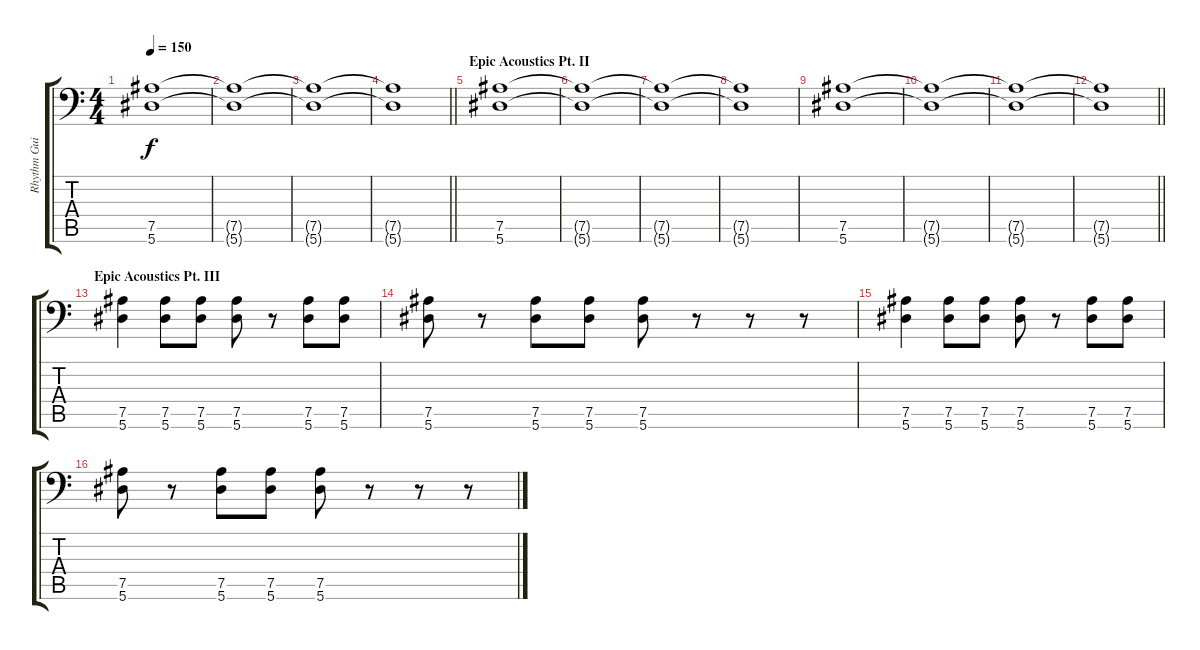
\track ("Rhythm Guitar II" "Rhythm Gui") {instrument distortionguitar}
\staff {score tabs}
\tuning (Bb3 F3 Db3 Ab2 Eb2 Bb1) {hide}
\ts (4 4)
\tempo 150
\clef f4
\ks c
(7.5 5.6).1{dy f volume 16} |
(7.5{t} 5.6{t}).1 |
(7.5{t} 5.6{t}).1{volume 8} |
\barLineRight lightlight
(7.5{t} 5.6{t}).1 |
\section ("" "Epic Acoustics Pt. II")
(7.5 5.6).1{volume 16} |
(7.5{t} 5.6{t}).1 |
(7.5{t} 5.6{t}).1{volume 8} |
(7.5{t} 5.6{t}).1 |
(7.5 5.6).1{volume 16} |
(7.5{t} 5.6{t}).1 |
(7.5{t} 5.6{t}).1{volume 8} |
\barLineRight lightlight
(7.5{t} 5.6{t}).1 |
\section ("" "Epic Acoustics Pt. III")
(7.5 5.6).4{volume 16} (7.5 5.6).8 (7.5 5.6).8 (7.5 5.6).8 r.8 (7.5 5.6).8 (7.5 5.6).8 |
(7.5 5.6).8 r.8 (7.5 5.6).8 (7.5 5.6).8 (7.5 5.6).8 r.8 r.8 r.8 |
(7.5 5.6).4 (7.5 5.6).8 (7.5 5.6).8 (7.5 5.6).8 r.8 (7.5 5.6).8 (7.5 5.6).8 |
(7.5 5.6).8 r.8 (7.5 5.6).8 (7.5 5.6).8 (7.5 5.6).8 r.8 r.8 r.8
